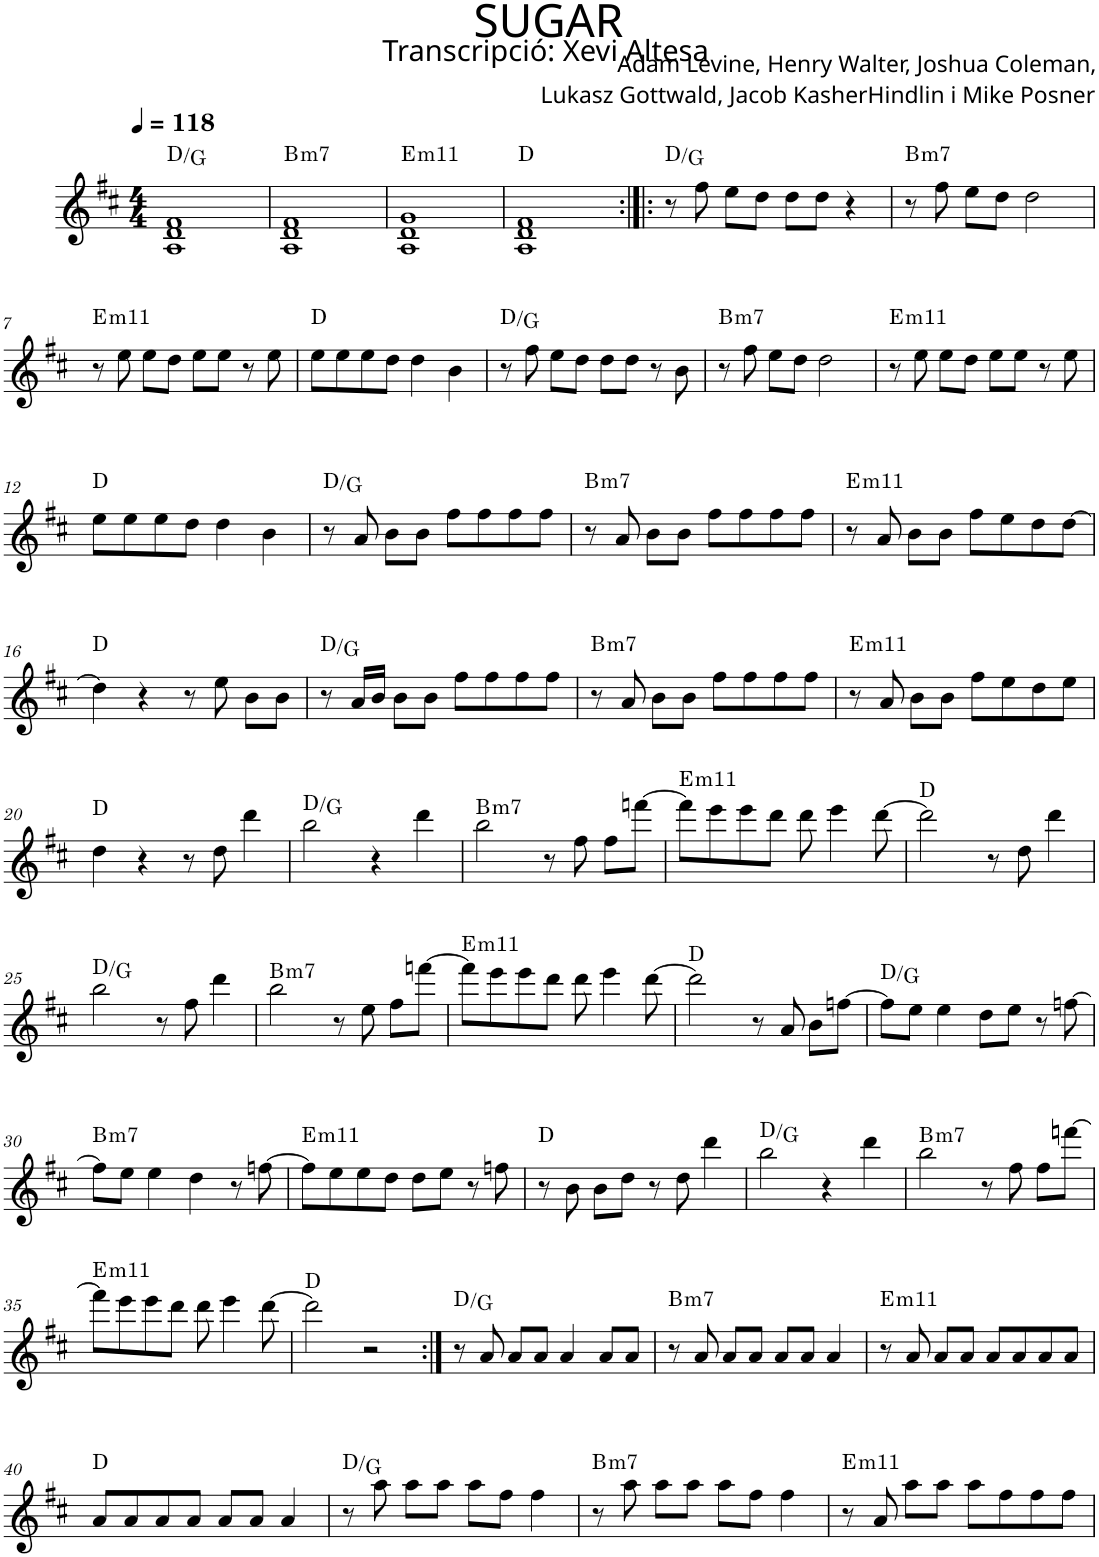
**kern	**harte
*part1	*part1
*staff1	*
*I"P1	*
*clefG2	*
*k[f#c#]	*
*D:	*
*M4/4	*
*MM118	*
=1	=1
1A 1d 1f#	D:maj/4
=2	=2
!	!LO:H:kt=m7
1A 1d 1f#	B:min7
=3	=3
!	!LO:H:kt=m11
1A 1d 1g	E:min9(11)
=4	=4
1A 1d 1f#	D:maj
=5:|!|:	=5:|!|:
8r	D:maj/4
8ff#\	.
8ee\L	.
8dd\J	.
8dd\L	.
8dd\J	.
4r	.
=6	=6
!	!LO:H:kt=m7
8r	B:min7
8ff#\	.
8ee\L	.
8dd\J	.
2dd\	.
!!LO:LB:g=z
=7	=7
!	!LO:H:kt=m11
8r	E:min9(11)
8ee\	.
8ee\L	.
8dd\J	.
8ee\L	.
8ee\J	.
8r	.
8ee\	.
=8	=8
8ee\L	D:maj
8ee\	.
8ee\	.
8dd\J	.
4dd\	.
4b\	.
=9	=9
8r	D:maj/4
8ff#\	.
8ee\L	.
8dd\J	.
8dd\L	.
8dd\J	.
8r	.
8b\	.
=10	=10
!	!LO:H:kt=m7
8r	B:min7
8ff#\	.
8ee\L	.
8dd\J	.
2dd\	.
=11	=11
!	!LO:H:kt=m11
8r	E:min9(11)
8ee\	.
8ee\L	.
8dd\J	.
8ee\L	.
8ee\J	.
8r	.
8ee\	.
!!LO:LB:g=z
=12	=12
8ee\L	D:maj
8ee\	.
8ee\	.
8dd\J	.
4dd\	.
4b\	.
=13	=13
8r	D:maj/4
8a/	.
8b\L	.
8b\J	.
8ff#\L	.
8ff#\	.
8ff#\	.
8ff#\J	.
=14	=14
!	!LO:H:kt=m7
8r	B:min7
8a/	.
8b\L	.
8b\J	.
8ff#\L	.
8ff#\	.
8ff#\	.
8ff#\J	.
=15	=15
!	!LO:H:kt=m11
8r	E:min9(11)
8a/	.
8b\L	.
8b\J	.
8ff#\L	.
8ee\	.
8dd\	.
[>8dd\J	.
!!LO:LB:g=z
=16	=16
4dd\]	D:maj
4r	.
8r	.
8ee\	.
8b\L	.
8b\J	.
=17	=17
8r	D:maj/4
16a/LL	.
16b/JJ	.
8b\L	.
8b\J	.
8ff#\L	.
8ff#\	.
8ff#\	.
8ff#\J	.
=18	=18
!	!LO:H:kt=m7
8r	B:min7
8a/	.
8b\L	.
8b\J	.
8ff#\L	.
8ff#\	.
8ff#\	.
8ff#\J	.
=19	=19
!	!LO:H:kt=m11
8r	E:min9(11)
8a/	.
8b\L	.
8b\J	.
8ff#\L	.
8ee\	.
8dd\	.
8ee\J	.
!!LO:LB:g=z
=20	=20
4dd\	D:maj
4r	.
8r	.
8dd\	.
4ddd\	.
=21	=21
2bb\	D:maj/4
4r	.
4ddd\	.
=22	=22
!	!LO:H:kt=m7
2bb\	B:min7
8r	.
8ff#\	.
8ff#\L	.
[>8fffn\J	.
=23	=23
!	!LO:H:kt=m11
8fff\L]	E:min9(11)
8eee\	.
8eee\	.
8ddd\J	.
8ddd\	.
4eee\	.
[>8ddd\	.
=24	=24
2ddd\]	D:maj
8r	.
8dd\	.
4ddd\	.
!!LO:LB:g=z
=25	=25
2bb\	D:maj/4
8r	.
8ff#\	.
4ddd\	.
=26	=26
!	!LO:H:kt=m7
2bb\	B:min7
8r	.
8ee\	.
8ff#\L	.
[>8fffn\J	.
=27	=27
!	!LO:H:kt=m11
8fff\L]	E:min9(11)
8eee\	.
8eee\	.
8ddd\J	.
8ddd\	.
4eee\	.
[>8ddd\	.
=28	=28
2ddd\]	D:maj
8r	.
8a/	.
8b\L	.
[>8ffn\J	.
=29	=29
8ff\L]	D:maj/4
8ee\J	.
4ee\	.
8dd\L	.
8ee\J	.
8r	.
[>8ffn\	.
!!LO:LB:g=z
=30	=30
!	!LO:H:kt=m7
8ff\L]	B:min7
8ee\J	.
4ee\	.
4dd\	.
8r	.
[>8ffn\	.
=31	=31
!	!LO:H:kt=m11
8ff\L]	E:min9(11)
8ee\	.
8ee\	.
8dd\J	.
8dd\L	.
8ee\J	.
8r	.
8ffn\	.
=32	=32
8r	D:maj
8b\	.
8b\L	.
8dd\J	.
8r	.
8dd\	.
4ddd\	.
=33	=33
2bb\	D:maj/4
4r	.
4ddd\	.
=34	=34
!	!LO:H:kt=m7
2bb\	B:min7
8r	.
8ff#\	.
8ff#\L	.
[>8fffn\J	.
!!LO:LB:g=z
=35	=35
!	!LO:H:kt=m11
8fff\L]	E:min9(11)
8eee\	.
8eee\	.
8ddd\J	.
8ddd\	.
4eee\	.
[>8ddd\	.
=36	=36
2ddd\]	D:maj
2r	.
=37:|!	=37:|!
8r	D:maj/4
8a/	.
8a/L	.
8a/J	.
4a/	.
8a/L	.
8a/J	.
=38	=38
!	!LO:H:kt=m7
8r	B:min7
8a/	.
8a/L	.
8a/J	.
8a/L	.
8a/J	.
4a/	.
=39	=39
!	!LO:H:kt=m11
8r	E:min9(11)
8a/	.
8a/L	.
8a/J	.
8a/L	.
8a/	.
8a/	.
8a/J	.
!!LO:LB:g=z
=40	=40
8a/L	D:maj
8a/	.
8a/	.
8a/J	.
8a/L	.
8a/J	.
4a/	.
=41	=41
8r	D:maj/4
8aa\	.
8aa\L	.
8aa\J	.
8aa\L	.
8ff#\J	.
4ff#\	.
=42	=42
!	!LO:H:kt=m7
8r	B:min7
8aa\	.
8aa\L	.
8aa\J	.
8aa\L	.
8ff#\J	.
4ff#\	.
=43	=43
!	!LO:H:kt=m11
8r	E:min9(11)
8a/	.
8aa\L	.
8aa\J	.
8aa\L	.
8ff#\	.
8ff#\	.
8ff#\J	.
=	=
*-	*-
